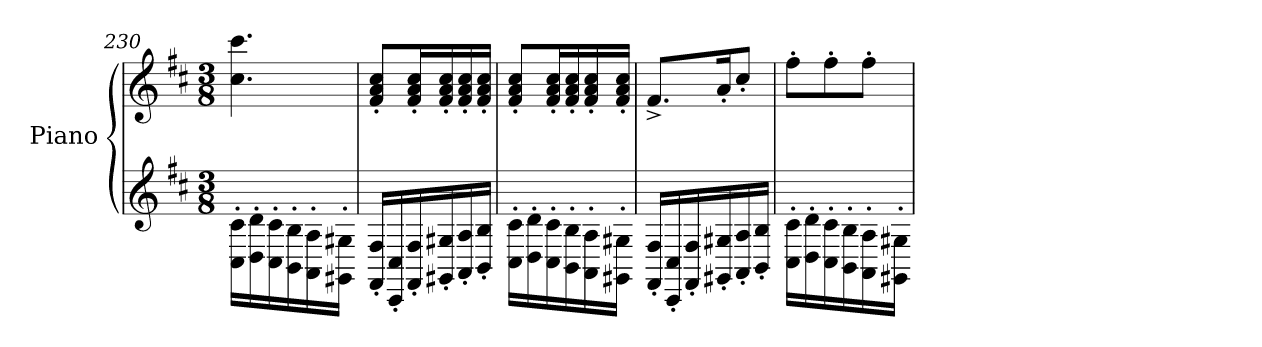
**kern	**kern
*part1	*part1
*staff2	*staff1
*I"Piano	*
*I'Pno.	*
*clefG2	*clefG2
*k[f#c#]	*k[f#c#]
*M3/8	*M3/8
=230	=230
16C#\' 16c#\'LL	4.cc#\ 4.ccc#\
16D\' 16d\'	.
16C#\' 16c#\'	.
16BB\' 16B\'	.
16AA\' 16A\'	.
16GG#X\' 16G#X\'JJ	.
=231	=231
16FF#/' 16F#/'LL	8f#/' 8a/' 8cc#/'L
16CC#/' 16C#/'	.
16FF#/' 16F#/'	16f#/' 16a/' 16cc#/'L
16GG#X/' 16G#X/'	16f#/' 16a/' 16cc#/'
16AA/' 16A/'	16f#/' 16a/' 16cc#/'
16BB/' 16B/'JJ	16f#/' 16a/' 16cc#/'JJ
=232	=232
16C#\' 16c#\'LL	8f#/' 8a/' 8cc#/'L
16D\' 16d\'	.
16C#\' 16c#\'	16f#/' 16a/' 16cc#/'L
16BB\' 16B\'	16f#/' 16a/' 16cc#/'
16AA\' 16A\'	16f#/' 16a/' 16cc#/'
16GG#X\' 16G#X\'JJ	16f#/' 16a/' 16cc#/'JJ
=233	=233
16FF#/' 16F#/'LL	8.f#^/L
16CC#/' 16C#/'	.
16FF#/' 16F#/'	.
16GG#X/' 16G#X/'	16a'/K
16AA/' 16A/'	8cc#'/J
16BB/' 16B/'JJ	.
!!LO:LB:g=z
=234	=234
16C#\' 16c#\'LL	8ff#'\L
16D\' 16d\'	.
16C#\' 16c#\'	8ff#'\
16BB\' 16B\'	.
16AA\' 16A\'	8ff#'Z\J
16GG#X\' 16G#X\'JJ	.
=	=
*-	*-
